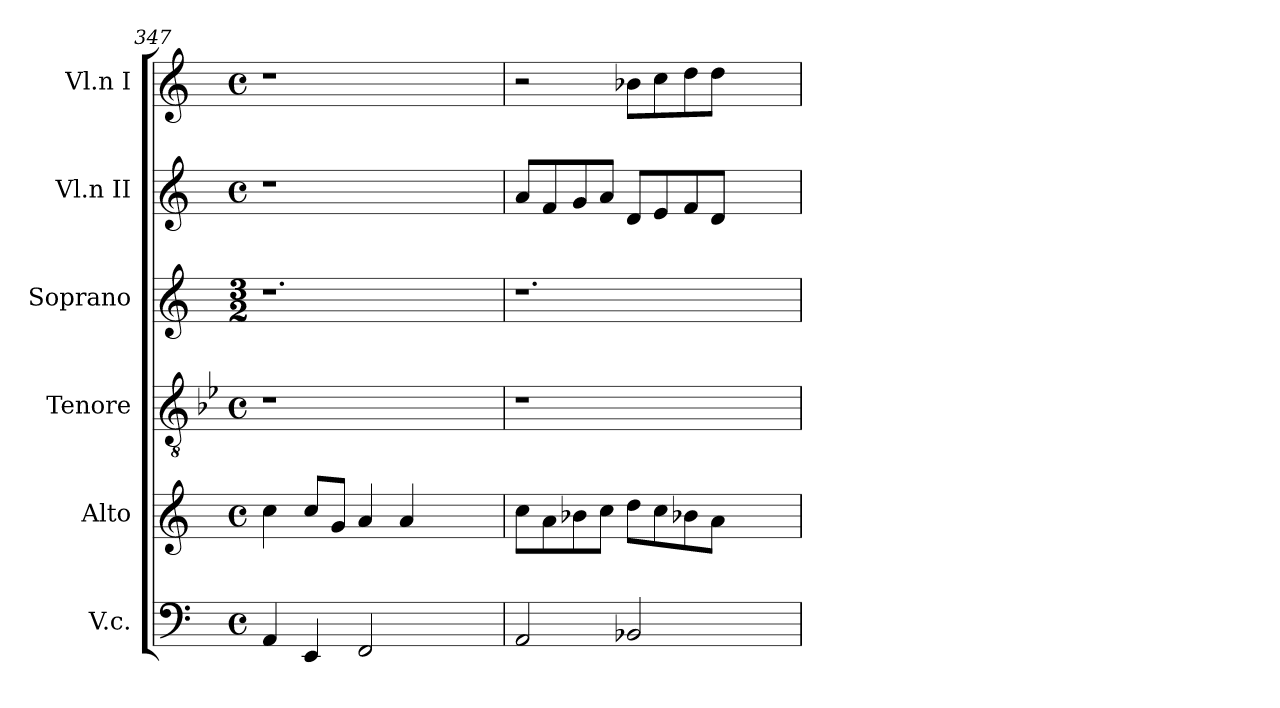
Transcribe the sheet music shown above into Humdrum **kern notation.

**kern	**kern	**kern	**kern	**kern	**kern
*part6	*part5	*part4	*part3	*part2	*part1
*staff6	*staff5	*staff4	*staff3	*staff2	*staff1
*I"V.c.	*I"Alto	*I"Tenore	*I"Soprano	*I"Vl.n II	*I"Vl.n I
*I'V.c.	*I'Alto	*I'Tenore	*I'Soprano	*I'Vl.n II	*I'Vl.n I
*clefF4	*clefG2	*clefGv2	*clefG2	*clefG2	*clefG2
*k[]	*k[]	*k[b-e-]	*k[]	*k[]	*k[]
*C:	*C:	*B-:	*C:	*C:	*C:
*M4/4	*M4/4	*M4/4	*M3/2	*M4/4	*M4/4
*met(c)	*met(c)	*met(c)	*	*met(c)	*met(c)
=347	=347	=347	=347	=347	=347
4AA/	4cc\	1r	1.r	1r	1r
4EE/	8cc/L	.	.	.	.
.	8g/J	.	.	.	.
2FF/	4a/	.	.	.	.
.	4a/	.	.	.	.
2ryy	2ryy	2ryy	.	2ryy	2ryy
=348	=348	=348	=348	=348	=348
2AA/	8cc\L	1r	1.r	8a/L	2r
.	8a\	.	.	8f/	.
.	8b-X\	.	.	8g/	.
.	8cc\J	.	.	8a/J	.
2BB-X/	8dd\L	.	.	8d/L	8b-X\L
.	8cc\	.	.	8e/	8cc\
.	8b-X\	.	.	8f/	8dd\
.	8a\J	.	.	8d/J	8dd\J
2ryy	2ryy	2ryy	.	2ryy	2ryy
=	=	=	=	=	=
*-	*-	*-	*-	*-	*-
